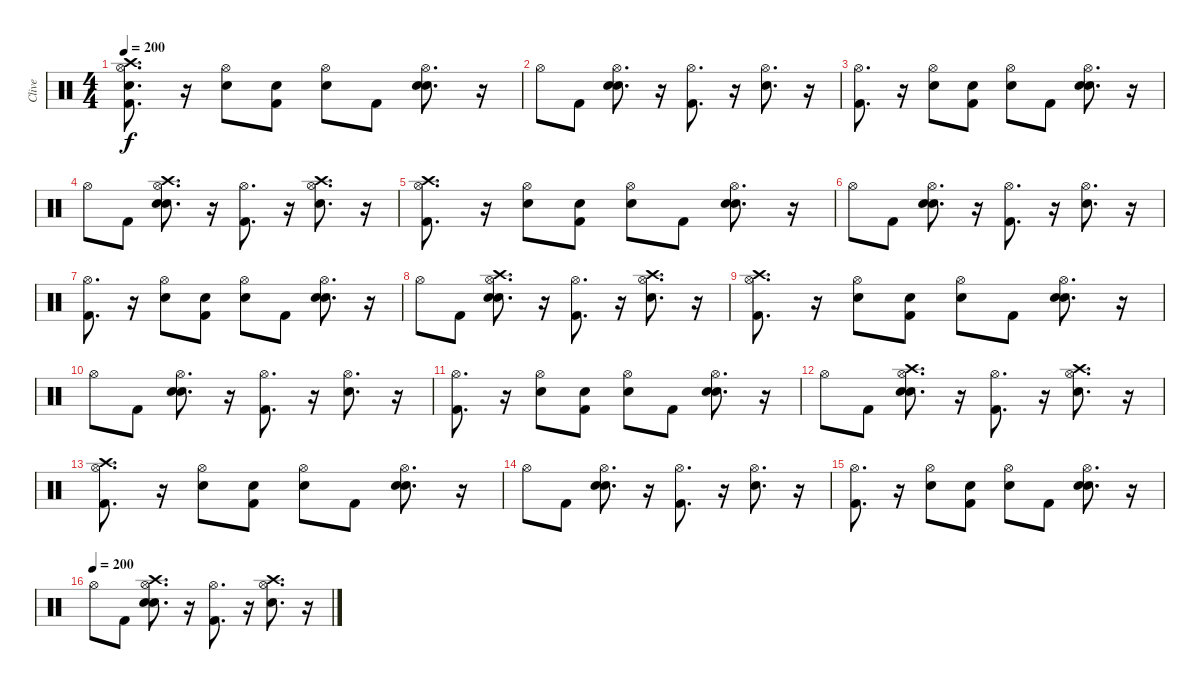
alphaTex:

\track ("Clive" "Clive") {instrument percussion}
\staff {score}
\articulation defaults
\ts (4 4)
\tempo 200
\clef neutral
\ks c
("Snare (hit)" "Kick (hit) 2" "Hi-Hat (open)" "Crash high (hit)").8{d dy f} r.16 ("Snare (hit) 2" "Hi-Hat (open)").8 ("Snare (hit)" "Kick (hit) 2").8 ("Snare (hit)" "Hi-Hat (open)").8 "Kick (hit) 2".8 ("Snare (hit)" "Snare (hit) 2" "Hi-Hat (open)").8{d} r.16 |
"Hi-Hat (open)".8 "Kick (hit) 2".8 ("Snare (hit)" "Snare (hit) 2" "Hi-Hat (open)").8{d} r.16 ("Kick (hit) 2" "Hi-Hat (open)").8{d} r.16 ("Snare (hit) 2" "Hi-Hat (open)").8{d} r.16 |
("Kick (hit) 2" "Hi-Hat (open)").8{d} r.16 ("Snare (hit) 2" "Hi-Hat (open)").8 ("Snare (hit)" "Kick (hit) 2").8 ("Snare (hit)" "Hi-Hat (open)").8 "Kick (hit) 2".8 ("Snare (hit)" "Snare (hit) 2" "Hi-Hat (open)").8{d} r.16 |
"Hi-Hat (open)".8 "Kick (hit) 2".8 ("Snare (hit)" "Snare (hit) 2" "Hi-Hat (open)" "Crash high (hit)").8{d} r.16 ("Kick (hit) 2" "Hi-Hat (open)").8{d} r.16 ("Snare (hit) 2" "Hi-Hat (open)" "Crash high (hit)").8{d} r.16 |
("Kick (hit) 2" "Hi-Hat (open)" "Crash high (hit)").8{d} r.16 ("Snare (hit) 2" "Hi-Hat (open)").8 ("Snare (hit)" "Kick (hit) 2").8 ("Snare (hit)" "Hi-Hat (open)").8 "Kick (hit) 2".8 ("Snare (hit)" "Snare (hit) 2" "Hi-Hat (open)").8{d} r.16 |
"Hi-Hat (open)".8 "Kick (hit) 2".8 ("Snare (hit)" "Snare (hit) 2" "Hi-Hat (open)").8{d} r.16 ("Kick (hit) 2" "Hi-Hat (open)").8{d} r.16 ("Snare (hit) 2" "Hi-Hat (open)").8{d} r.16 |
("Kick (hit) 2" "Hi-Hat (open)").8{d} r.16 ("Snare (hit) 2" "Hi-Hat (open)").8 ("Snare (hit)" "Kick (hit) 2").8 ("Snare (hit)" "Hi-Hat (open)").8 "Kick (hit) 2".8 ("Snare (hit)" "Snare (hit) 2" "Hi-Hat (open)").8{d} r.16 |
"Hi-Hat (open)".8 "Kick (hit) 2".8 ("Snare (hit)" "Snare (hit) 2" "Hi-Hat (open)" "Crash high (hit)").8{d} r.16 ("Kick (hit) 2" "Hi-Hat (open)").8{d} r.16 ("Snare (hit) 2" "Hi-Hat (open)" "Crash high (hit)").8{d} r.16 |
("Kick (hit) 2" "Hi-Hat (open)" "Crash high (hit)").8{d} r.16 ("Snare (hit) 2" "Hi-Hat (open)").8 ("Snare (hit)" "Kick (hit) 2").8 ("Snare (hit)" "Hi-Hat (open)").8 "Kick (hit) 2".8 ("Snare (hit)" "Snare (hit) 2" "Hi-Hat (open)").8{d} r.16 |
"Hi-Hat (open)".8 "Kick (hit) 2".8 ("Snare (hit)" "Snare (hit) 2" "Hi-Hat (open)").8{d} r.16 ("Kick (hit) 2" "Hi-Hat (open)").8{d} r.16 ("Snare (hit) 2" "Hi-Hat (open)").8{d} r.16 |
("Kick (hit) 2" "Hi-Hat (open)").8{d} r.16 ("Snare (hit) 2" "Hi-Hat (open)").8 ("Snare (hit)" "Kick (hit) 2").8 ("Snare (hit)" "Hi-Hat (open)").8 "Kick (hit) 2".8 ("Snare (hit)" "Snare (hit) 2" "Hi-Hat (open)").8{d} r.16 |
"Hi-Hat (open)".8 "Kick (hit) 2".8 ("Snare (hit)" "Snare (hit) 2" "Hi-Hat (open)" "Crash high (hit)").8{d} r.16 ("Kick (hit) 2" "Hi-Hat (open)").8{d} r.16 ("Snare (hit) 2" "Hi-Hat (open)" "Crash high (hit)").8{d} r.16 |
("Kick (hit) 2" "Hi-Hat (open)" "Crash high (hit)").8{d} r.16 ("Snare (hit) 2" "Hi-Hat (open)").8 ("Snare (hit)" "Kick (hit) 2").8 ("Snare (hit)" "Hi-Hat (open)").8 "Kick (hit) 2".8 ("Snare (hit)" "Snare (hit) 2" "Hi-Hat (open)").8{d} r.16 |
"Hi-Hat (open)".8 "Kick (hit) 2".8 ("Snare (hit)" "Snare (hit) 2" "Hi-Hat (open)").8{d} r.16 ("Kick (hit) 2" "Hi-Hat (open)").8{d} r.16 ("Snare (hit) 2" "Hi-Hat (open)").8{d} r.16 |
("Kick (hit) 2" "Hi-Hat (open)").8{d} r.16 ("Snare (hit) 2" "Hi-Hat (open)").8 ("Snare (hit)" "Kick (hit) 2").8 ("Snare (hit)" "Hi-Hat (open)").8 "Kick (hit) 2".8 ("Snare (hit)" "Snare (hit) 2" "Hi-Hat (open)").8{d} r.16 |
\tempo (200)
"Hi-Hat (open)".8 "Kick (hit) 2".8 ("Snare (hit)" "Snare (hit) 2" "Hi-Hat (open)" "Crash high (hit)").8{d} r.16 ("Kick (hit) 2" "Hi-Hat (open)").8{d} r.16 ("Snare (hit) 2" "Hi-Hat (open)" "Crash high (hit)").8{d} r.16
